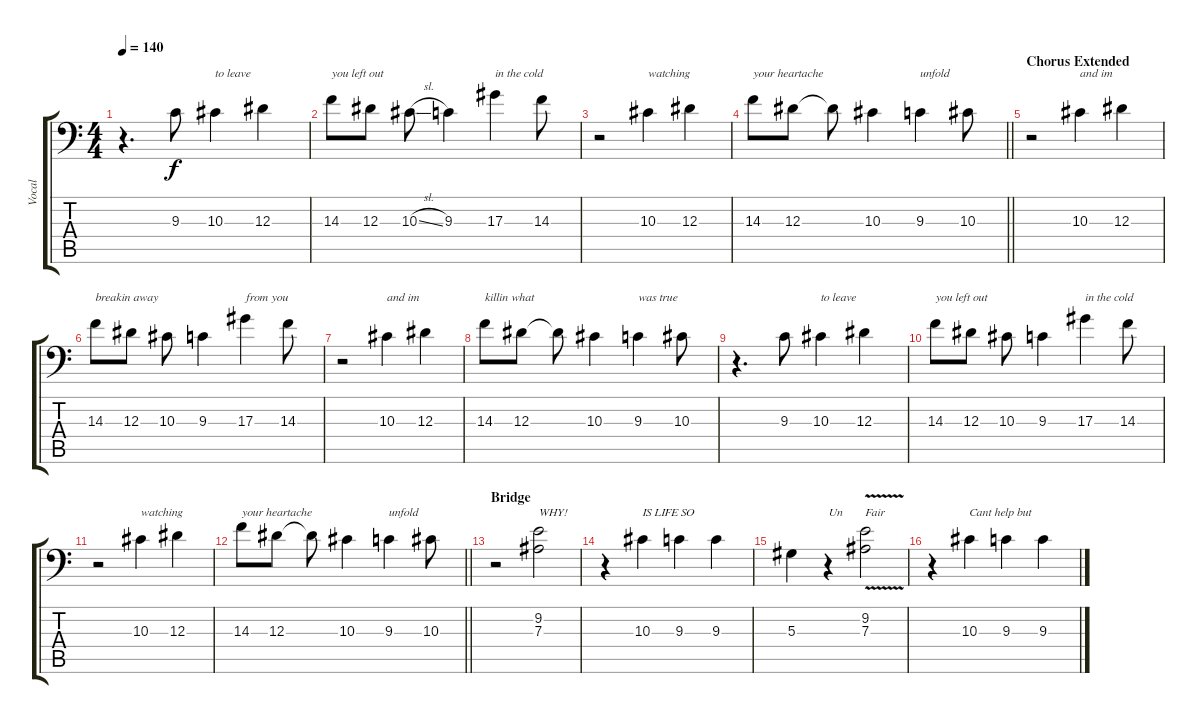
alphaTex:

\track ("Vocal" "Vocal") {instrument tenorsax}
\staff {score tabs}
\tuning (C4 G3 Eb3 Bb2 F2 Bb1) {hide}
\ts (4 4)
\tempo 140
\clef f4
\ks c
r.4{d dy f} 9.3.8 10.3.4{txt "to leave"} 12.3.4 |
14.3.8{txt "you left out"} 12.3.8 10.3{sl}.8 9.3.4 17.3.4{txt "in the cold"} 14.3.8 |
r.2 10.3.4{txt "watching"} 12.3.4 |
\barLineRight lightlight
14.3.8{txt "your heartache"} 12.3.8 12.3{t}.8 10.3.4 9.3.4{txt "unfold"} 10.3.8 |
\section ("" "Chorus Extended")
r.2 10.3.4{txt "and im"} 12.3.4 |
14.3.8{txt "breakin away"} 12.3.8 10.3.8 9.3.4 17.3.4{txt "from you"} 14.3.8 |
r.2 10.3.4{txt "and im"} 12.3.4 |
14.3.8{txt "killin what "} 12.3.8 12.3{t}.8 10.3.4 9.3.4{txt "was true"} 10.3.8 |
r.4{d} 9.3.8 10.3.4{txt "to leave"} 12.3.4 |
14.3.8{txt "you left out"} 12.3.8 10.3.8 9.3.4 17.3.4{txt "in the cold"} 14.3.8 |
r.2 10.3.4{txt "watching"} 12.3.4 |
\barLineRight lightlight
14.3.8{txt "your heartache"} 12.3.8 12.3{t}.8 10.3.4 9.3.4{txt "unfold"} 10.3.8 |
\section ("" "Bridge")
r.2 (9.2 7.3).2{txt "WHY!"} |
r.4 10.3.4{txt "IS LIFE SO"} 9.3.4 9.3.4 |
5.3.4 r.4{txt "Un"} (9.2 7.3{v}).2{txt "Fair"} |
r.4 10.3.4{txt "Cant help but"} 9.3.4 9.3.4
